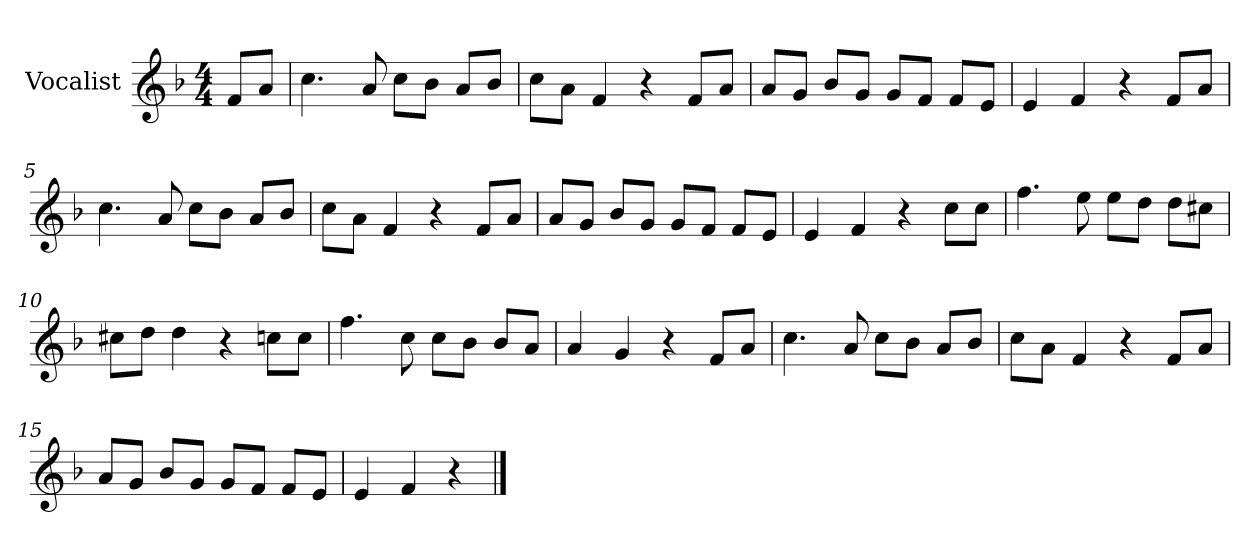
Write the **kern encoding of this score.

**kern
*part1
*staff1
*I"Vocalist
*k[b-]
*F:
*M4/4
=
8fL
8aJ
=1
4.cc
8a
8ccL
8b-J
8aL
8b-J
=2
8ccL
8aJ
4f
4r
8fL
8aJ
=3
8aL
8gJ
8b-L
8gJ
8gL
8fJ
8fL
8eJ
=4
4e
4f
4r
8fL
8aJ
=5
4.cc
8a
8ccL
8b-J
8aL
8b-J
=6
8ccL
8aJ
4f
4r
8fL
8aJ
=7
8aL
8gJ
8b-L
8gJ
8gL
8fJ
8fL
8eJ
=8
4e
4f
4r
8ccL
8ccJ
=9
4.ff
8ee
8eeL
8ddJ
8ddL
8cc#XJ
=10
8cc#XL
8ddJ
4dd
4r
8ccnL
8ccJ
=11
4.ff
8cc
8ccL
8b-J
8b-L
8aJ
=12
4a
4g
4r
8fL
8aJ
=13
4.cc
8a
8ccL
8b-J
8aL
8b-J
=14
8ccL
8aJ
4f
4r
8fL
8aJ
=15
8aL
8gJ
8b-L
8gJ
8gL
8fJ
8fL
8eJ
=16
4e
4f
4r
==
*-
